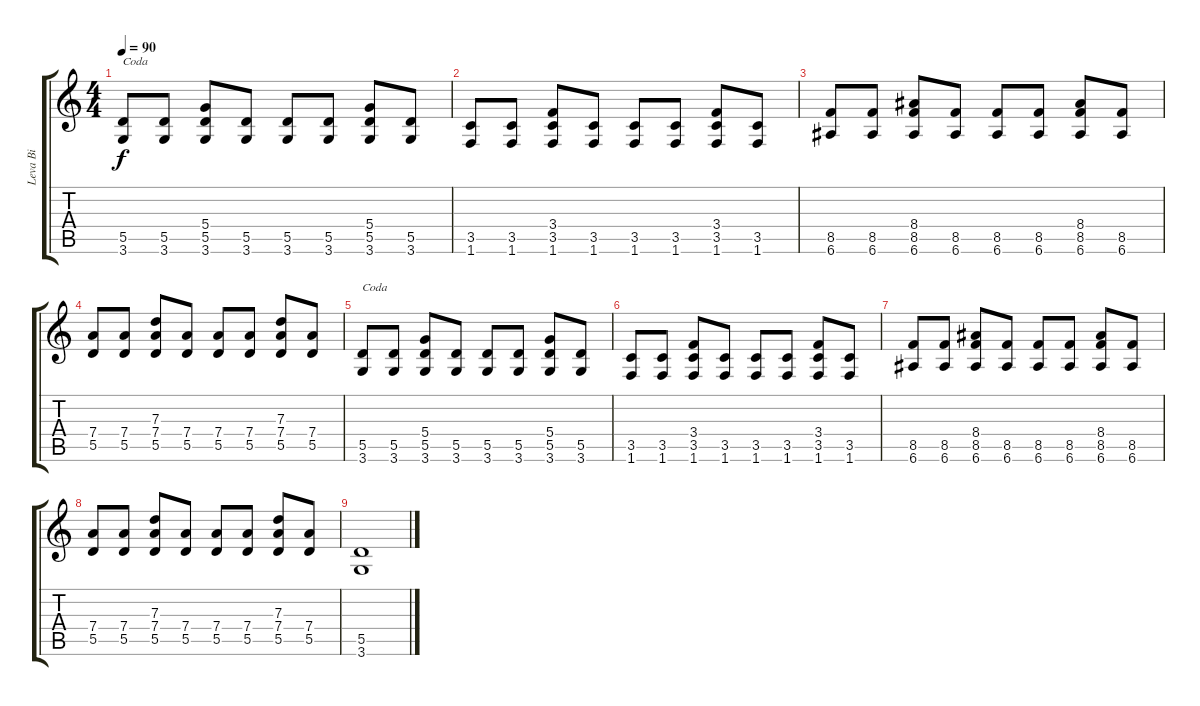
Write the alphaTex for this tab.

\track ("Leva Bi" "Leva Bi") {instrument distortionguitar}
\staff {score tabs}
\tuning (E4 B3 G3 D3 A2 E2) {hide}
\ts (4 4)
\tempo 90
\clef g2
\ks c
(5.5 3.6).8{txt "Coda" dy f} (5.5 3.6).8 (5.4 5.5 3.6).8 (5.5 3.6).8 (5.5 3.6).8 (5.5 3.6).8 (5.4 5.5 3.6).8 (5.5 3.6).8 |
(3.5 1.6).8 (3.5 1.6).8 (3.4 3.5 1.6).8 (3.5 1.6).8 (3.5 1.6).8 (3.5 1.6).8 (3.4 3.5 1.6).8 (3.5 1.6).8 |
(8.5 6.6).8 (8.5 6.6).8 (8.4 8.5 6.6).8 (8.5 6.6).8 (8.5 6.6).8 (8.5 6.6).8 (8.4 8.5 6.6).8 (8.5 6.6).8 |
(7.4 5.5).8 (7.4 5.5).8 (7.3 7.4 5.5).8 (7.4 5.5).8 (7.4 5.5).8 (7.4 5.5).8 (7.3 7.4 5.5).8 (7.4 5.5).8 |
(5.5 3.6).8{txt "Coda"} (5.5 3.6).8 (5.4 5.5 3.6).8 (5.5 3.6).8 (5.5 3.6).8 (5.5 3.6).8 (5.4 5.5 3.6).8 (5.5 3.6).8 |
(3.5 1.6).8 (3.5 1.6).8 (3.4 3.5 1.6).8 (3.5 1.6).8 (3.5 1.6).8 (3.5 1.6).8 (3.4 3.5 1.6).8 (3.5 1.6).8 |
(8.5 6.6).8 (8.5 6.6).8 (8.4 8.5 6.6).8 (8.5 6.6).8 (8.5 6.6).8 (8.5 6.6).8 (8.4 8.5 6.6).8 (8.5 6.6).8 |
(7.4 5.5).8 (7.4 5.5).8 (7.3 7.4 5.5).8 (7.4 5.5).8 (7.4 5.5).8 (7.4 5.5).8 (7.3 7.4 5.5).8 (7.4 5.5).8 |
(5.5 3.6).1
